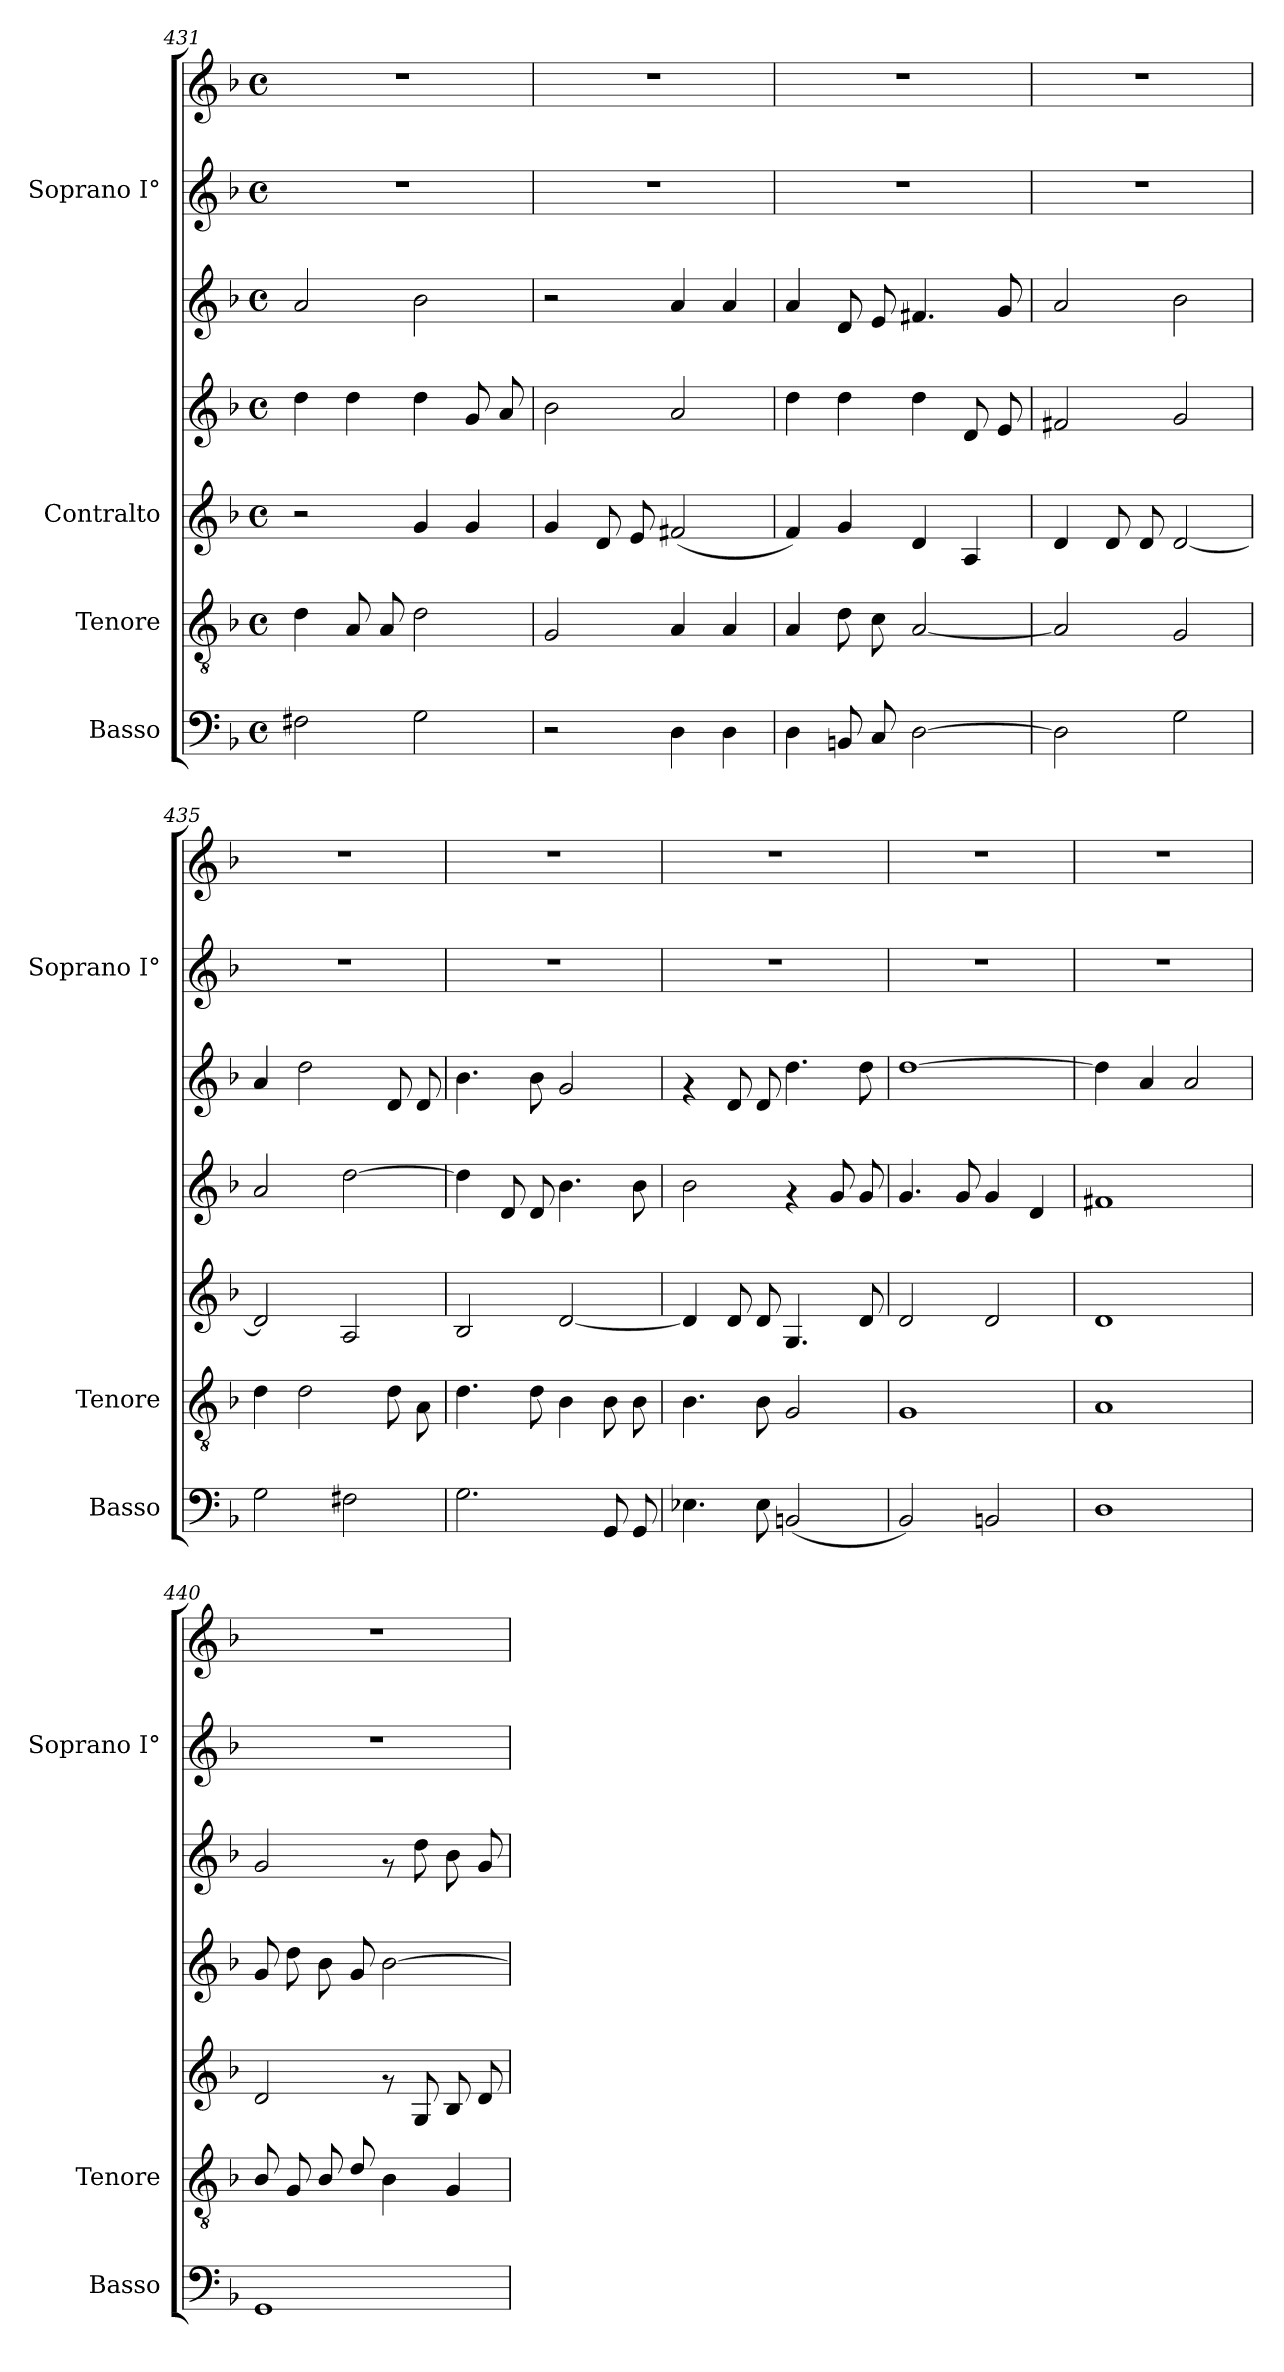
**kern	**kern	**kern	**kern	**kern	**kern	**kern
*part6	*part5	*part4	*part3	*part2	*part1	*part1
*staff7	*staff6	*staff5	*staff4	*staff3	*staff2	*staff1
*I"Basso	*I"Tenore	*I"Contralto	*	*	*I"Soprano I°	*
*I'Basso	*I'Tenore	*	*	*	*I'Soprano I°	*
*clefF4	*clefGv2	*clefG2	*clefG2	*clefG2	*clefG2	*clefG2
*k[b-]	*k[b-]	*k[b-]	*k[b-]	*k[b-]	*k[b-]	*k[b-]
*F:	*F:	*F:	*F:	*F:	*F:	*F:
*M4/4	*M4/4	*M4/4	*M4/4	*M4/4	*M4/4	*M4/4
*met(c)	*met(c)	*met(c)	*met(c)	*met(c)	*met(c)	*met(c)
=431	=431	=431	=431	=431	=431	=431
2F#X\	4d\	2r	4dd\	2a/	1r	1r
.	8A/	.	4dd\	.	.	.
.	8A/	.	.	.	.	.
2G\	2d\	4g/	4dd\	2b-\	.	.
.	.	4g/	8g/	.	.	.
.	.	.	8a/	.	.	.
!!LO:PB:g=z
=432	=432	=432	=432	=432	=432	=432
2r	2G/	4g/	2b-\	2r	1r	1r
.	.	8d/	.	.	.	.
.	.	8e/	.	.	.	.
4D\	4A/	(<2f#X/	2a/	4a/	.	.
4D\	4A/	.	.	4a/	.	.
=433	=433	=433	=433	=433	=433	=433
4D\	4A/	4f/)	4dd\	4a/	1r	1r
8BBn/	8d\	4g/	4dd\	8d/	.	.
8C/	8c\	.	.	8e/	.	.
[>2D\	[<2A/	4d/	4dd\	4.f#X/	.	.
.	.	4A/	8d/	.	.	.
.	.	.	8e/	8g/	.	.
=434	=434	=434	=434	=434	=434	=434
2D\]	2A/]	4d/	2f#X/	2a/	1r	1r
.	.	8d/	.	.	.	.
.	.	8d/	.	.	.	.
2G\	2G/	[<2d/	2g/	2b-\	.	.
=435	=435	=435	=435	=435	=435	=435
2G\	4d\	2d/]	2a/	4a/	1r	1r
.	2d\	.	.	2dd\	.	.
2F#X\	.	2A/	[<2dd\	.	.	.
.	8d\	.	.	8d/	.	.
.	8A\	.	.	8d/	.	.
!!LO:LB:g=z
=436	=436	=436	=436	=436	=436	=436
2.G\	4.d\	2B-/	4dd\]	4.b-\	1r	1r
.	.	.	8d/	.	.	.
.	8d\	.	8d/	8b-\	.	.
.	4B-\	[<2d/	4.b-\	2g/	.	.
8GG/	8B-\	.	.	.	.	.
8GG/	8B-\	.	8b-\	.	.	.
=437	=437	=437	=437	=437	=437	=437
4.E-X\	4.B-\	4d/]	2b-\	4rf	1r	1r
.	.	8d/	.	8d/	.	.
8E-\	8B-\	8d/	.	8d/	.	.
(<2BBn/	2G/	4.G/	4rf	4.dd\	.	.
.	.	.	8g/	.	.	.
.	.	8d/	8g/	8dd\	.	.
=438	=438	=438	=438	=438	=438	=438
2BB-/)	1G	2d/	4.g/	[>1dd	1r	1r
.	.	.	8g/	.	.	.
2BBn/	.	2d/	4g/	.	.	.
.	.	.	4d/	.	.	.
=439	=439	=439	=439	=439	=439	=439
1D	1A	1d	1f#X	4dd\]	1r	1r
.	.	.	.	4a/	.	.
.	.	.	.	2a/	.	.
!!LO:PB:g=z
=440	=440	=440	=440	=440	=440	=440
1GG	8B-/	2d/	8g/	2g/	1r	1r
.	8G/	.	8dd\	.	.	.
.	8B-/	.	8b-\	.	.	.
.	8d/	.	8g/	.	.	.
.	4B-\	8rf	[>2b-\	8rf	.	.
.	.	8G/	.	8dd\	.	.
.	4G/	8B-/	.	8b-\	.	.
.	.	8d/	.	8g/	.	.
=	=	=	=	=	=	=
*-	*-	*-	*-	*-	*-	*-
